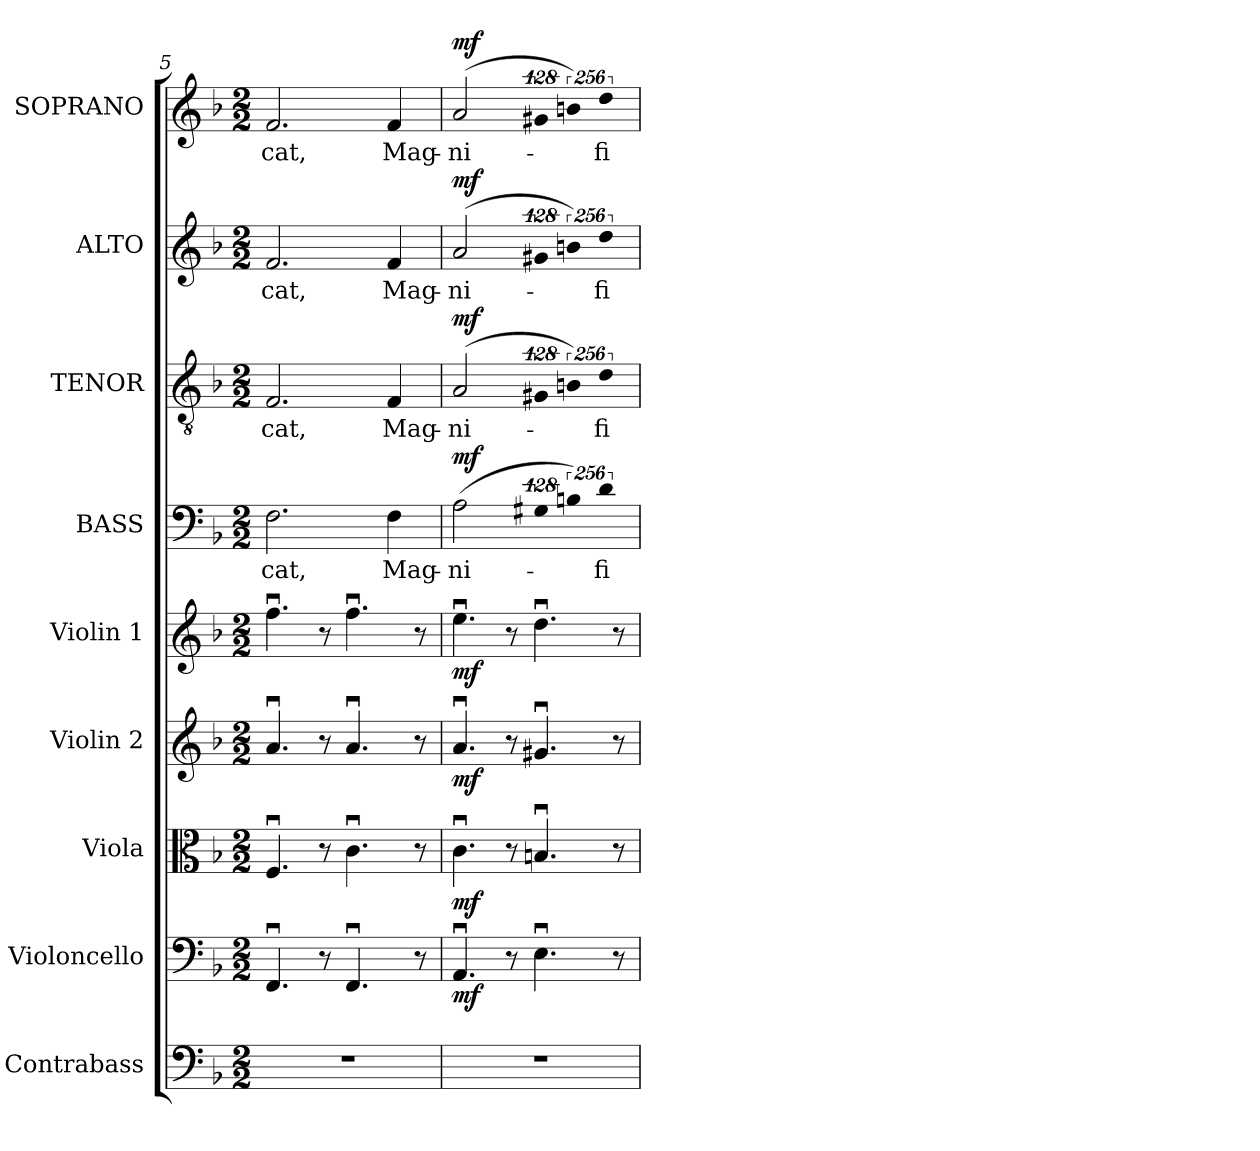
**kern	**kern	**dynam	**kern	**dynam	**kern	**dynam	**kern	**dynam	**kern	**text	**dynam	**kern	**text	**dynam	**kern	**text	**dynam	**kern	**text	**dynam
*part9	*part8	*part8	*part7	*part7	*part6	*part6	*part5	*part5	*part4	*part4	*part4	*part3	*part3	*part3	*part2	*part2	*part2	*part1	*part1	*part1
*staff9	*staff8	*staff8	*staff7	*staff7	*staff6	*staff6	*staff5	*staff5	*staff4	*staff4	*staff4	*staff3	*staff3	*staff3	*staff2	*staff2	*staff2	*staff1	*staff1	*staff1
*I"Contrabass	*I"Violoncello	*	*I"Viola	*	*I"Violin 2	*	*I"Violin 1	*	*I"BASS	*	*	*I"TENOR	*	*	*I"ALTO	*	*	*I"SOPRANO	*	*
*I'Cb.	*I'Vc.	*	*I'Vla.	*	*I'Vln. 2	*	*I'Vln. 1	*	*I'B.	*	*	*I'T.	*	*	*I'A.	*	*	*I'S.	*	*
*clefF4	*clefF4	*	*clefC3	*	*clefG2	*	*clefG2	*	*clefF4	*	*	*clefGv2	*	*	*clefG2	*	*	*clefG2	*	*
*ITrd7c12	*	*	*	*	*	*	*	*	*	*	*	*ITrd7c12	*	*	*	*	*	*	*	*
*k[b-]	*k[b-]	*	*k[b-]	*	*k[b-]	*	*k[b-]	*	*k[b-]	*	*	*k[b-]	*	*	*k[b-]	*	*	*k[b-]	*	*
*F:	*F:	*	*F:	*	*F:	*	*F:	*	*F:	*	*	*F:	*	*	*F:	*	*	*F:	*	*
*M2/2	*M2/2	*	*M2/2	*	*M2/2	*	*M2/2	*	*M2/2	*	*	*M2/2	*	*	*M2/2	*	*	*M2/2	*	*
=5	=5	=5	=5	=5	=5	=5	=5	=5	=5	=5	=5	=5	=5	=5	=5	=5	=5	=5	=5	=5
!	!	!	!	!	!	!	!	!	!	!LO:LY:b:color=#000000	!	!	!	!	!	!	!	!	!	!
!	!	!	!	!	!	!	!	!	!	!	!	!	!LO:LY:b:color=#000000	!	!	!	!	!	!	!
!	!	!	!	!	!	!	!	!	!	!	!	!	!	!	!	!LO:LY:b:color=#000000	!	!	!	!
!	!	!	!	!	!	!	!	!	!	!	!	!	!	!	!	!	!	!	!LO:LY:b:color=#000000	!
1r	4.FFui/	.	4.Fui/	.	4.aui/	.	4.ffui\	.	2.Fi\	-cat,	.	2.FFi/	-cat,	.	2.fi/	-cat,	.	2.fi/	-cat,	.
.	8r	.	8r	.	8r	.	8r	.	.	.	.	.	.	.	.	.	.	.	.	.
.	4.FFui/	.	4.cui\	.	4.aui/	.	4.ffui\	.	.	.	.	.	.	.	.	.	.	.	.	.
!	!	!	!	!	!	!	!	!	!	!LO:LY:b:color=#000000	!	!	!	!	!	!	!	!	!	!
!	!	!	!	!	!	!	!	!	!	!	!	!	!LO:LY:b:color=#000000	!	!	!	!	!	!	!
!	!	!	!	!	!	!	!	!	!	!	!	!	!	!	!	!LO:LY:b:color=#000000	!	!	!	!
!	!	!	!	!	!	!	!	!	!	!	!	!	!	!	!	!	!	!	!LO:LY:b:color=#000000	!
.	.	.	.	.	.	.	.	.	4Fi\	Mag-	.	4FFi/	Mag-	.	4fi/	Mag-	.	4fi/	Mag-	.
.	8r	.	8r	.	8r	.	8r	.	.	.	.	.	.	.	.	.	.	.	.	.
=6	=6	=6	=6	=6	=6	=6	=6	=6	=6	=6	=6	=6	=6	=6	=6	=6	=6	=6	=6	=6
!	!	!	!	!	!	!	!	!	!	!LO:LY:b:color=#000000	!	!	!	!	!	!	!	!	!	!
!	!	!	!	!	!	!	!	!	!	!	!	!	!LO:LY:b:color=#000000	!	!	!	!	!	!	!
!	!	!	!	!	!	!	!	!	!	!	!	!	!	!	!	!LO:LY:b:color=#000000	!	!	!	!
!	!	!	!	!	!	!	!	!	!	!	!	!	!	!	!	!	!	!	!LO:LY:b:color=#000000	!
1r	4.AAui/	mf	4.cui\	mf	4.aui/	mf	4.eeui\	mf	(2Ai\	-ni-	mf	(2AAi/	-ni-	mf	(2ai/	-ni-	mf	(2ai/	-ni-	mf
.	8r	.	8r	.	8r	.	8r	.	.	.	.	.	.	.	.	.	.	.	.	.
!	!	!	!	!	!	!	!	!	!LO:N:vis=4	!	!	!LO:N:vis=4	!	!	!LO:N:vis=4	!	!	!LO:N:vis=4	!	!
.	4.Eui\	.	4.Bnui/	.	4.g#Xui/	.	4.ddui\	.	512%85G#Xi\	.	.	512%85GG#Xi/	.	.	512%85g#Xi/	.	.	512%85g#Xi/	.	.
!	!	!	!	!	!	!	!	!	!LO:N:vis=4	!	!	!LO:N:vis=4	!	!	!LO:N:vis=4	!	!	!LO:N:vis=4	!	!
.	.	.	.	.	.	.	.	.	1024%171Bni\)	.	.	1024%171BBni\)	.	.	1024%171bni\)	.	.	1024%171bni\)	.	.
!	!	!	!	!	!	!	!	!	!LO:N:vis=4	!	!	!	!	!	!	!	!	!	!	!
!	!	!	!	!	!	!	!	!	!	!LO:LY:b:color=#000000	!	!LO:N:vis=4	!	!	!	!	!	!	!	!
!	!	!	!	!	!	!	!	!	!	!	!	!	!LO:LY:b:color=#000000	!	!LO:N:vis=4	!	!	!	!	!
!	!	!	!	!	!	!	!	!	!	!	!	!	!	!	!	!LO:LY:b:color=#000000	!	!LO:N:vis=4	!	!
!	!	!	!	!	!	!	!	!	!	!	!	!	!	!	!	!	!	!	!LO:LY:b:color=#000000	!
.	.	.	.	.	.	.	.	.	1024%171di\	-fi-	.	1024%171Di\	-fi-	.	1024%171ddi\	-fi-	.	1024%171ddi\	-fi-	.
.	8r	.	8r	.	8r	.	8r	.	.	.	.	.	.	.	.	.	.	.	.	.
=	=	=	=	=	=	=	=	=	=	=	=	=	=	=	=	=	=	=	=	=
*-	*-	*-	*-	*-	*-	*-	*-	*-	*-	*-	*-	*-	*-	*-	*-	*-	*-	*-	*-	*-
